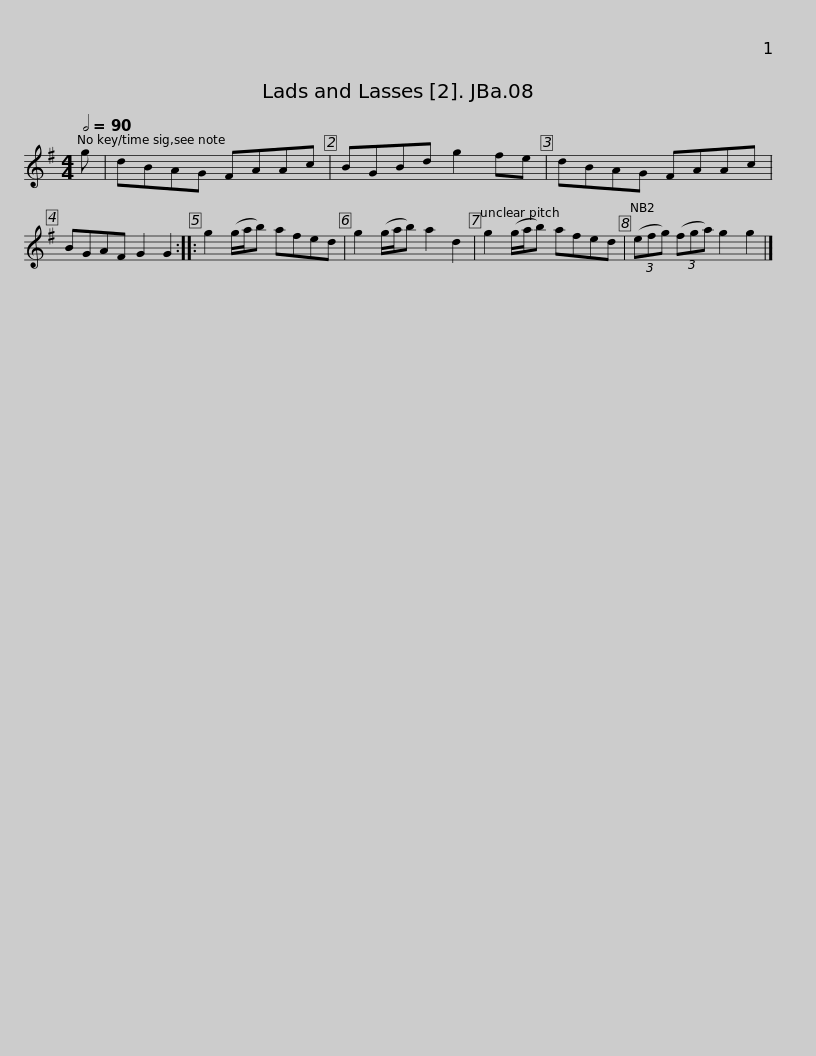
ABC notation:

X:1
L:1/8
Q:1/2=90
M:4/4
I:linebreak $
K:G
V:1 treble
V:1
 g | dBAG FAAc | BGBd g2 fe | dBAG FAAc | BGAF G2 G2 ::$ %5
 g2 (g/a/b) afed | g2 (g/a/b) a2 d2 | g2 (g/a/b) afed | (3(efg) (3(fga) g2 g2 |] %9
